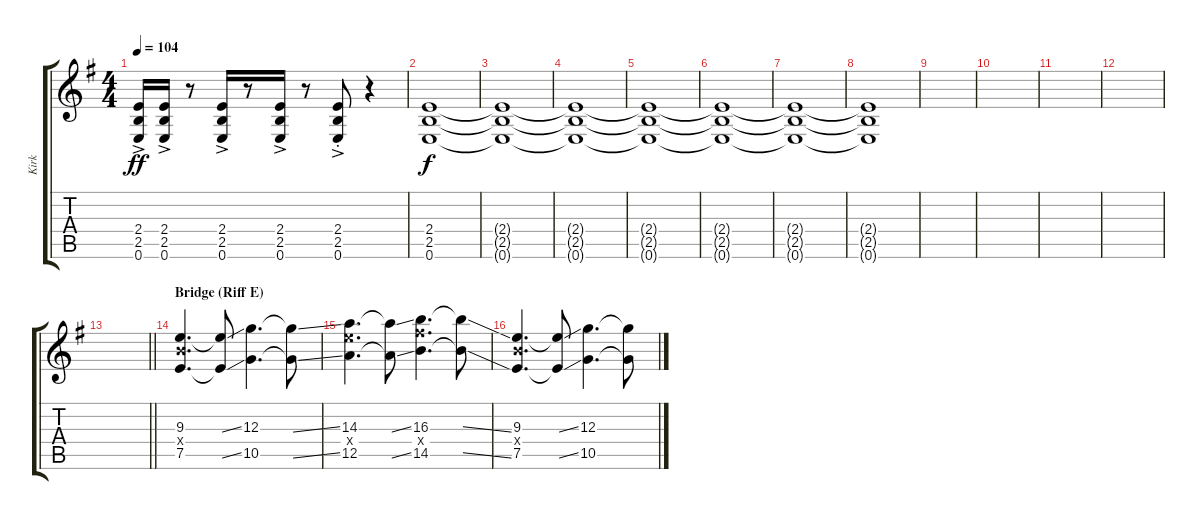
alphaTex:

\track ("Kirk" "Kirk") {instrument distortionguitar}
\staff {score tabs}
\tuning (E4 B3 G3 D3 A2 E2) {hide}
\ts (4 4)
\tempo 104
\clef g2
\ks eminor
(2.4 2.5 0.6{ac}).16{dy ff} (2.4 2.5 0.6{ac}).16 r.8 (2.4 2.5 0.6{ac}).16 r.8 (2.4 2.5 0.6{ac}).16 r.8 (2.4 2.5 0.6{ac st}).8 r.4 |
(2.4 2.5 0.6).1{dy f} |
(2.4{t} 2.5{t} 0.6{t}).1 |
(2.4{t} 2.5{t} 0.6{t}).1 |
(2.4{t} 2.5{t} 0.6{t}).1 |
(2.4{t} 2.5{t} 0.6{t}).1 |
(2.4{t} 2.5{t} 0.6{t}).1 |
(2.4{t} 2.5{t} 0.6{t}).1 |
|
|
|
|
\barLineRight lightlight
|
\section ("" "Bridge (Riff E)")
(9.3 9.4{x} 7.5).4{d} (9.3{ss t} 7.5{ss t}).8 (12.3 10.5).4{d} (12.3{ss t} 10.5{ss t}).8 |
(14.3 14.4{x} 12.5).4{d} (14.3{ss t} 12.5{ss t}).8 (16.3 16.4{x} 14.5).4{d} (16.3{ss t} 14.5{ss t}).8 |
(9.3 9.4{x} 7.5).4{d} (9.3{ss t} 7.5{ss t}).8 (12.3 10.5).4{d} (12.3{ss t} 10.5{ss t}).8
